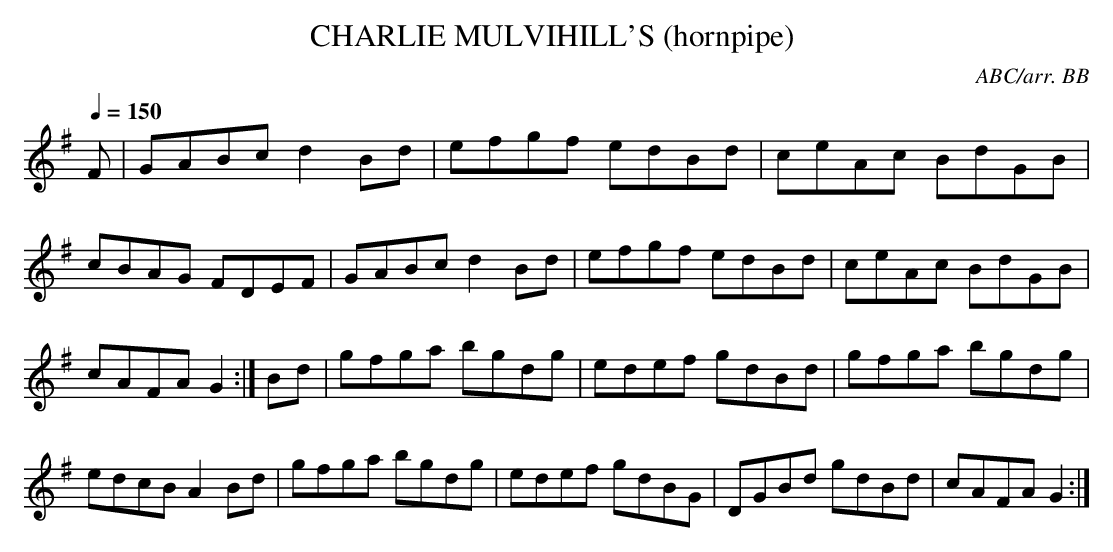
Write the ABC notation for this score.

X:1
T:CHARLIE MULVIHILL'S (hornpipe) \
C:ABC/arr. BB\
Q:1/4=150\
M:4/4\
L:1/8\
K:G\
F|GABc d2Bd|efgf edBd|ceAc BdGB|cBAG FDEF|\
GABc d2Bd|efgf edBd|ceAc BdGB|cAFA G2 :|\
Bd|gfga bgdg|edef gdBd|gfga bgdg|edcB A2 Bd|\
gfga bgdg|edef gdBG|DGBd gdBd|cAFA G2 :|\
\
\
